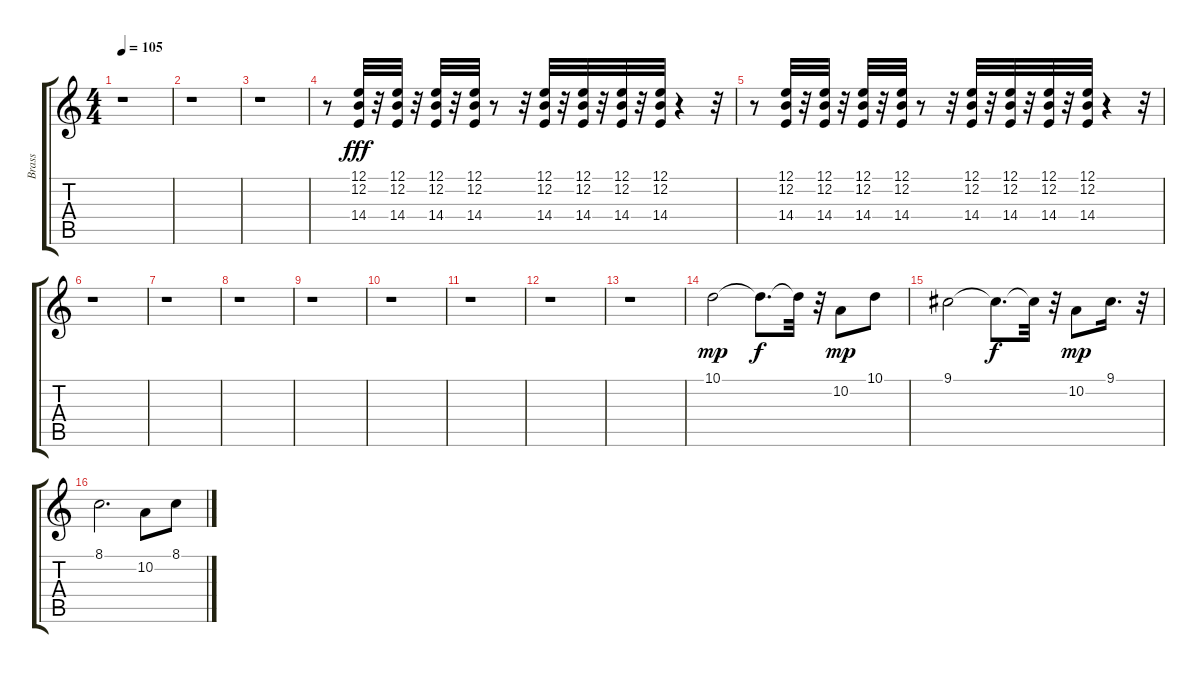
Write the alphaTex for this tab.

\track ("Brass" "Brass") {instrument brasssection}
\staff {score tabs}
\tuning (E4 B3 G3 D3 A2 E2) {hide}
\ts (4 4)
\tempo 105
\clef g2
\ks c
r.1{dy fff} |
r.1 |
r.1 |
r.8 (12.1 12.2 14.4).32 r.32 (12.1 12.2 14.4).32 r.32 (12.1 12.2 14.4).32 r.32 (12.1 12.2 14.4).32 r.8 r.32 (12.1 12.2 14.4).32 r.32 (12.1 12.2 14.4).32 r.32 (12.1 12.2 14.4).32 r.32 (12.1 12.2 14.4).32 r.4 r.32 |
r.8 (12.1 12.2 14.4).32 r.32 (12.1 12.2 14.4).32 r.32 (12.1 12.2 14.4).32 r.32 (12.1 12.2 14.4).32 r.8 r.32 (12.1 12.2 14.4).32 r.32 (12.1 12.2 14.4).32 r.32 (12.1 12.2 14.4).32 r.32 (12.1 12.2 14.4).32 r.4 r.32 |
r.1 |
r.1 |
r.1 |
r.1 |
r.1 |
r.1 |
r.1 |
r.1 |
10.1.2{dy mp} 10.1{t}.8{d dy f} 10.1{t}.32 r.32 10.2.8{dy mp} 10.1.8 |
9.1.2 9.1{t}.8{d dy f} 9.1{t}.32 r.32 10.2.8{dy mp} 9.1.16{d} r.32 |
8.1.2{d} 10.2.8 8.1.8
